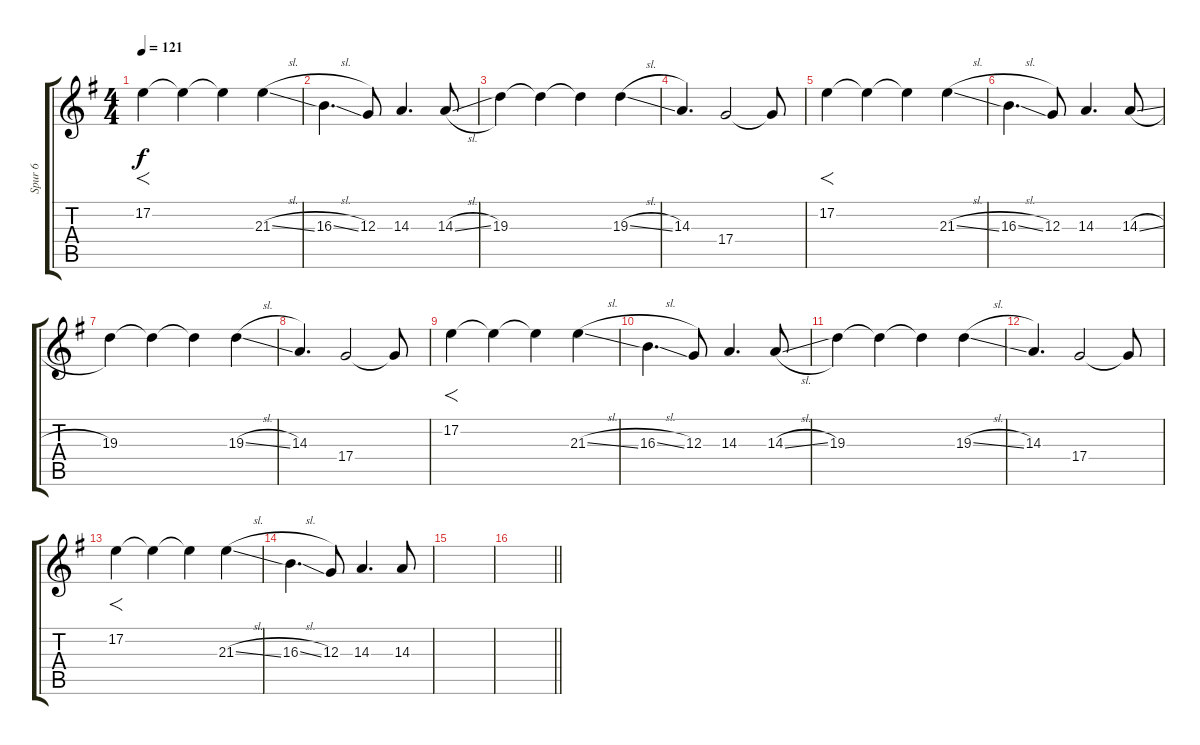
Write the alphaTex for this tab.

\track ("Spur 6" "Spur 6") {instrument choiraahs}
\staff {score tabs}
\tuning (E4 B3 G3 D3 A2 E2) {hide}
\ts (4 4)
\tempo 121
\clef g2
\ks g
17.2.4{f dy f} 17.2{t}.4 17.2{t}.4 21.3{sl}.4 |
16.3{sl}.4{d} 12.3.8 14.3.4{d} 14.3{sl}.8 |
19.3.4 19.3{t}.4 19.3{t}.4 19.3{sl}.4 |
14.3.4{d} 17.4.2 17.4{t}.8 |
17.2.4{f} 17.2{t}.4 17.2{t}.4 21.3{sl}.4 |
16.3{sl}.4{d} 12.3.8 14.3.4{d} 14.3{sl}.8 |
19.3.4 19.3{t}.4 19.3{t}.4 19.3{sl}.4 |
14.3.4{d} 17.4.2 17.4{t}.8 |
17.2.4{f} 17.2{t}.4 17.2{t}.4 21.3{sl}.4 |
16.3{sl}.4{d} 12.3.8 14.3.4{d} 14.3{sl}.8 |
19.3.4 19.3{t}.4 19.3{t}.4 19.3{sl}.4 |
14.3.4{d} 17.4.2 17.4{t}.8 |
17.2.4{f} 17.2{t}.4 17.2{t}.4 21.3{sl}.4 |
16.3{sl}.4{d} 12.3.8 14.3.4{d} 14.3.8 |
|
\barLineRight lightlight
